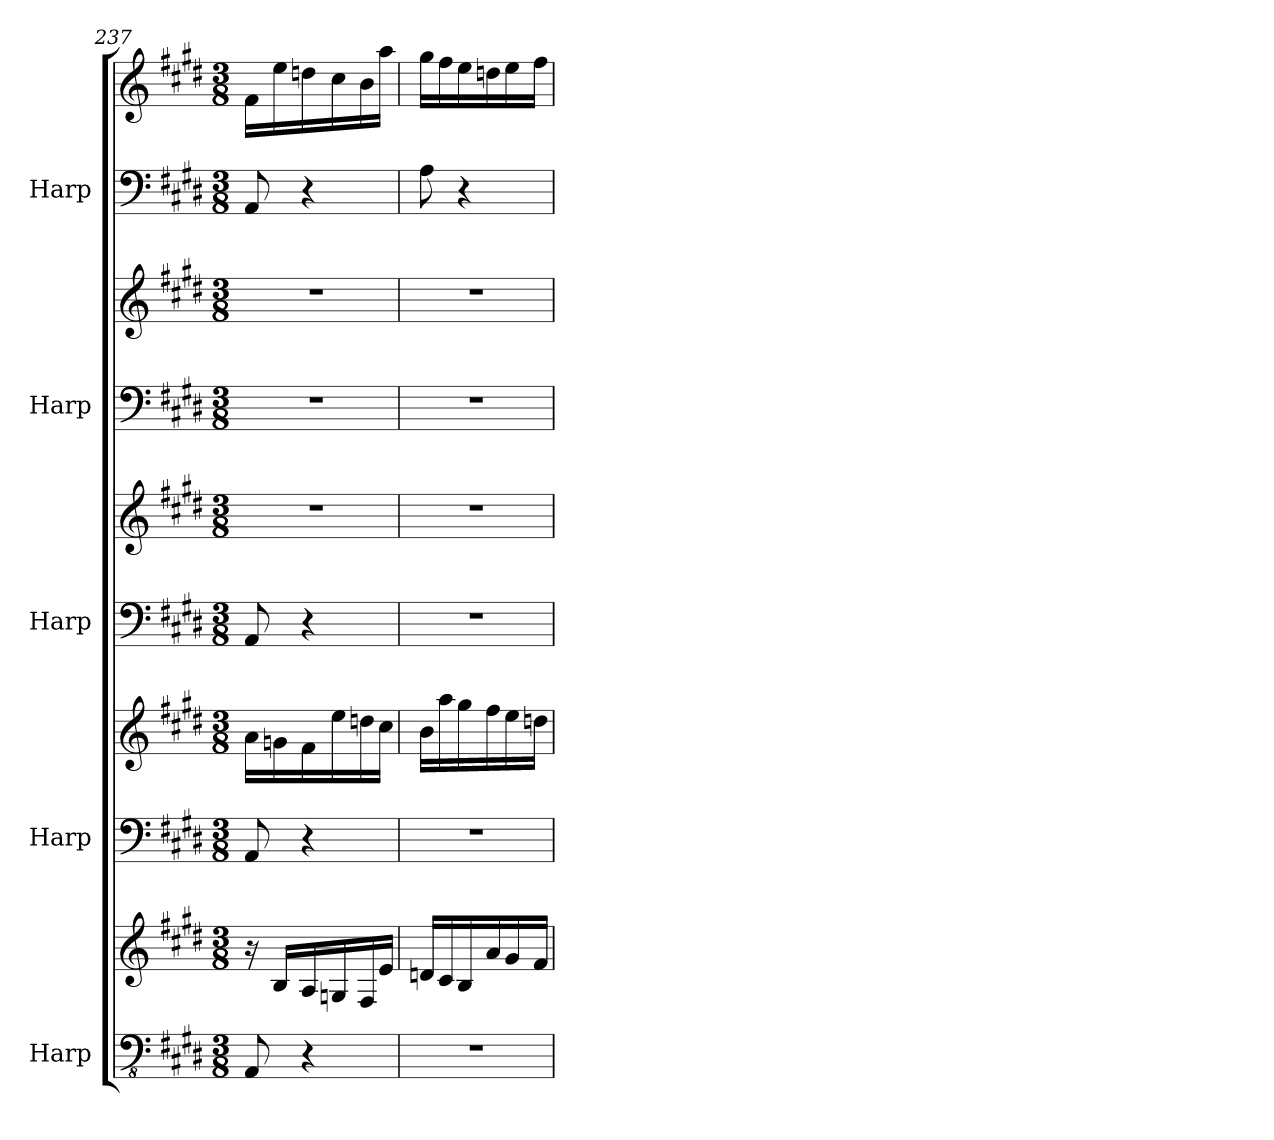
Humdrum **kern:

**kern	**kern	**kern	**kern	**kern	**kern	**kern	**kern	**kern	**kern
*part5	*part5	*part4	*part4	*part3	*part3	*part2	*part2	*part1	*part1
*staff10	*staff9	*staff8	*staff7	*staff6	*staff5	*staff4	*staff3	*staff2	*staff1
*I"Harp	*	*I"Harp	*	*I"Harp	*	*I"Harp	*	*I"Harp	*
*I'Hp	*	*I'Hp	*	*I'Hp	*	*I'Hp	*	*I'Hp	*
*clefFv4	*clefG2	*clefF4	*clefG2	*clefF4	*clefG2	*clefF4	*clefG2	*clefF4	*clefG2
*k[f#c#g#d#]	*k[f#c#g#d#]	*k[f#c#g#d#]	*k[f#c#g#d#]	*k[f#c#g#d#]	*k[f#c#g#d#]	*k[f#c#g#d#]	*k[f#c#g#d#]	*k[f#c#g#d#]	*k[f#c#g#d#]
*M3/8	*M3/8	*M3/8	*M3/8	*M3/8	*M3/8	*M3/8	*M3/8	*M3/8	*M3/8
=237	=237	=237	=237	=237	=237	=237	=237	=237	=237
8AAA/	16r	8AA/	16a\LL	8AA/	4.r	4.r	4.r	8AA/	16f#\LL
.	16B/LL	.	16gn\	.	.	.	.	.	16ee\
4r	16A/	4r	16f#\	4r	.	.	.	4r	16ddn\
.	16Gn/	.	16ee\	.	.	.	.	.	16cc#\
.	16F#/	.	16ddn\	.	.	.	.	.	16b\
.	16e/JJ	.	16cc#\JJ	.	.	.	.	.	16aa\JJ
=238	=238	=238	=238	=238	=238	=238	=238	=238	=238
4.r	16dn/LL	4.r	16b\LL	4.r	4.r	4.r	4.r	8A\	16gg#\LL
.	16c#/	.	16aa\	.	.	.	.	.	16ff#\
.	16B/	.	16gg#\	.	.	.	.	4r	16ee\
.	16a/	.	16ff#\	.	.	.	.	.	16ddn\
.	16g#/	.	16ee\	.	.	.	.	.	16ee\
.	16f#/JJ	.	16ddn\JJ	.	.	.	.	.	16ff#\JJ
=	=	=	=	=	=	=	=	=	=
*-	*-	*-	*-	*-	*-	*-	*-	*-	*-
